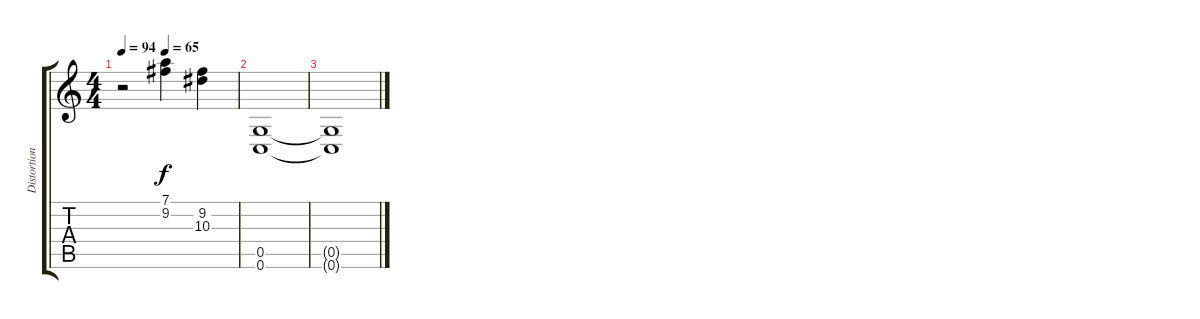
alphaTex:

\track ("Distortion guitar" "Distortion") {solo instrument distortionguitar}
\staff {score tabs}
\tuning (D4 A3 F3 C3 G2 C2) {hide}
\ts (4 4)
\tempo 94
\tempo (65 0.375)
\clef g2
\ks c
r.2{dy f} (7.1 9.2).4 (9.2 10.3).4 |
(0.5 0.6).1 |
(0.5{t} 0.6{t}).1
